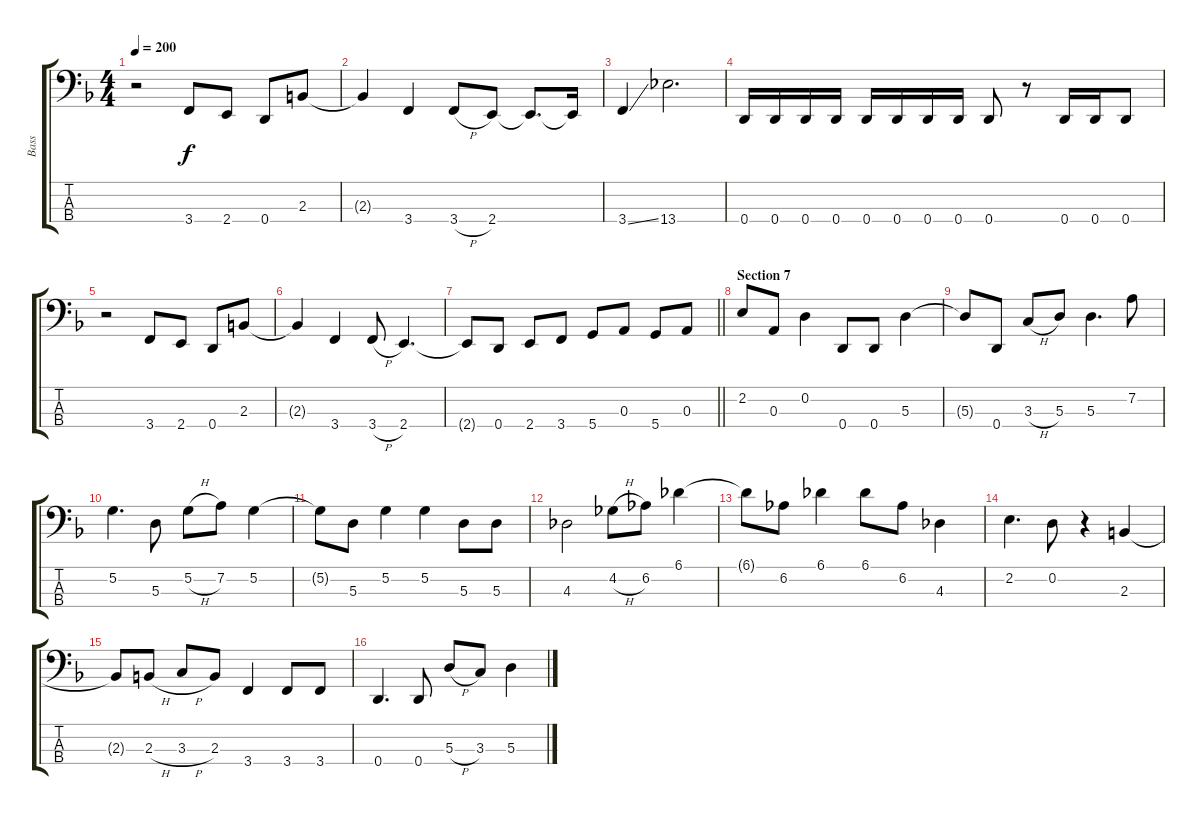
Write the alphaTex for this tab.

\track ("Bass" "Bass") {instrument electricbassfinger}
\staff {score tabs}
\tuning (G2 D2 A1 D1) {hide}
\ts (4 4)
\tempo 200
\clef f4
\ks f
r.2{dy f} 3.4.8 2.4.8 0.4.8 2.3.8 |
2.3{t}.4 3.4.4 3.4{h}.8 2.4.8 2.4{t}.8{d} 2.4{t}.16 |
3.4{ss}.4 13.4.2{d} |
0.4.16 0.4.16 0.4.16 0.4.16 0.4.16 0.4.16 0.4.16 0.4.16 0.4.8 r.8 0.4.16 0.4.16 0.4.8 |
r.2 3.4.8 2.4.8 0.4.8 2.3.8 |
2.3{t}.4 3.4.4 3.4{h}.8 2.4.4{d} |
\barLineRight lightlight
2.4{t}.8 0.4.8 2.4.8 3.4.8 5.4.8 0.3.8 5.4.8 0.3.8 |
\section ("" "Section 7")
2.2.8 0.3.8 0.2.4 0.4.8 0.4.8 5.3.4 |
5.3{t}.8 0.4.8 3.3{h}.8 5.3.8 5.3.4{d} 7.2.8 |
5.2.4{d} 5.3.8 5.2{h}.8 7.2.8 5.2.4 |
5.2{t}.8 5.3.8 5.2.4 5.2.4 5.3.8 5.3.8 |
4.3.2 4.2{h}.8 6.2.8 6.1.4 |
6.1{t}.8 6.2.8 6.1.4 6.1.8 6.2.8 4.3.4 |
2.2.4{d} 0.2.8 r.4 2.3.4 |
2.3{t}.8 2.3{h}.8 3.3{h}.8 2.3.8 3.4.4 3.4.8 3.4.8 |
0.4.4{d} 0.4.8 5.3{h}.8 3.3.8 5.3.4
